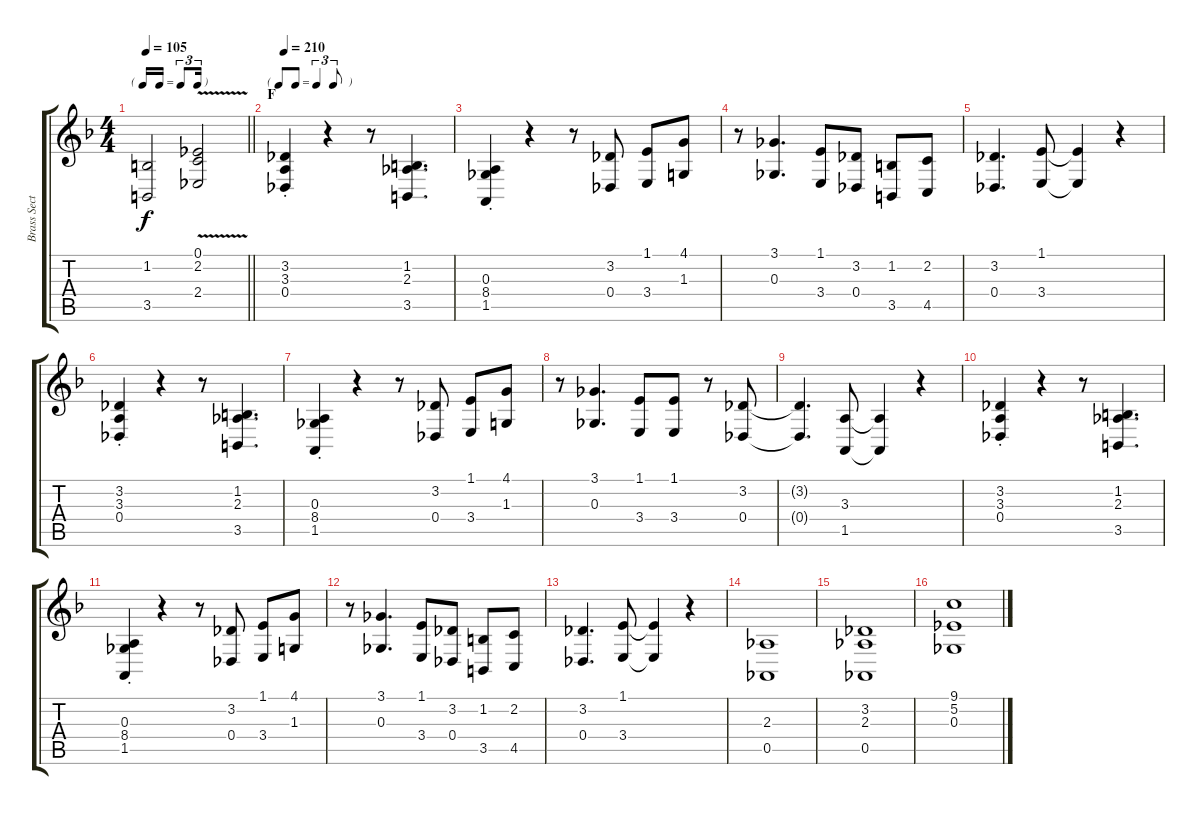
\track ("Brass Section" "Brass Sect") {instrument brasssection}
\staff {score tabs}
\tuning (Eb4 Bb3 Gb3 Db3 Ab2 Eb2) {hide}
\ts (4 4)
\tf triplet16th
\tempo 105
\clef g2
\barLineRight lightlight
\ks f
(1.2 3.5).2{dy f} (0.1{v} 2.2 2.4).2 |
\tf triplet8th
\section ("" "F")
\tempo 210
(3.2 3.3 0.4{st}).4 r.4 r.8 (1.2 2.3 3.5).4{d} |
(0.3{st} 8.4{st} 1.5{st}).4 r.4 r.8 (3.2 0.4).8 (1.1 3.4).8 (4.1 1.3).8 |
r.8 (3.1 0.3).4{d} (1.1 3.4).8 (3.2 0.4).8 (1.2 3.5).8 (2.2 4.5).8 |
(3.2 0.4).4{d} (1.1 3.4).8 (1.1{t} 3.4{t}).4 r.4 |
(3.2{st} 3.3{st} 0.4{st}).4 r.4 r.8 (1.2 2.3 3.5).4{d} |
(0.3{st} 8.4{st} 1.5{st}).4 r.4 r.8 (3.2 0.4).8 (1.1 3.4).8 (4.1 1.3).8 |
r.8 (3.1 0.3).4{d} (1.1 3.4).8 (1.1 3.4).8 r.8 (3.2 0.4).8 |
(3.2{t} 0.4{t}).4{d} (3.3 1.5).8 (3.3{t} 1.5{t}).4 r.4 |
(3.2{st} 3.3{st} 0.4{st}).4 r.4 r.8 (1.2 2.3 3.5).4{d} |
(0.3{st} 8.4{st} 1.5{st}).4 r.4 r.8 (3.2 0.4).8 (1.1 3.4).8 (4.1 1.3).8 |
r.8 (3.1 0.3).4{d} (1.1 3.4).8 (3.2 0.4).8 (1.2 3.5).8 (2.2 4.5).8 |
(3.2 0.4).4{d} (1.1 3.4).8 (1.1{t} 3.4{t}).4 r.4 |
(2.3 0.5).1 |
(3.2 2.3 0.5).1 |
(9.1 5.2 0.3).1
